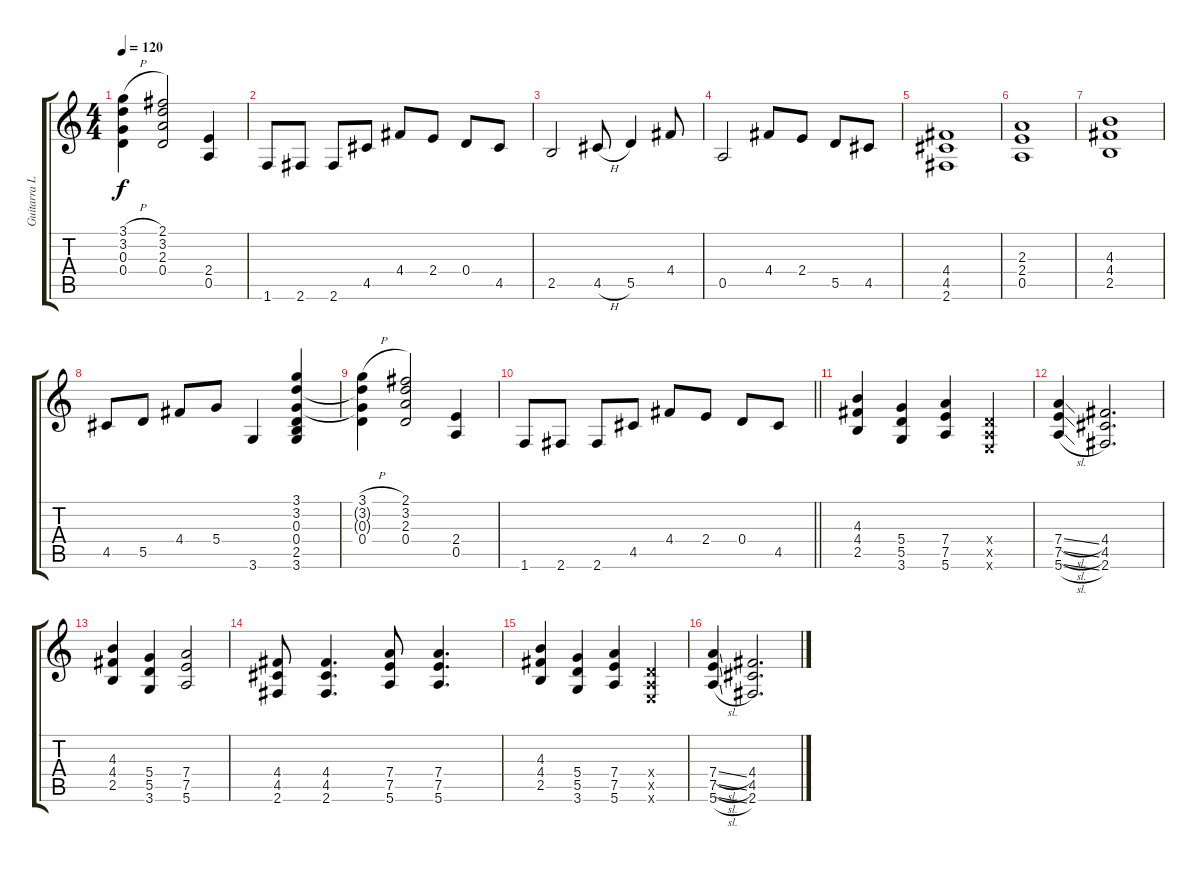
\track ("Guitarra Lider" "Guitarra L") {instrument overdrivenguitar}
\staff {score tabs}
\tuning (E4 B3 G3 D3 A2 E2) {hide}
\ts (4 4)
\tempo 120
\clef g2
\ks c
(3.1{h} 3.2{t} 0.3{t} 0.4).4{dy f} (2.1 3.2 2.3 0.4).2 (2.4 0.5).4 |
1.6.8 2.6.8 2.6.8 4.5.8 4.4.8 2.4.8 0.4.8 4.5.8 |
2.5.2 4.5{h}.8 5.5.4 4.4.8 |
0.5.2 4.4.8 2.4.8 5.5.8 4.5.8 |
(4.4 4.5 2.6).1 |
(2.3 2.4 0.5).1 |
(4.3 4.4 2.5).1 |
4.5.8 5.5.8 4.4.8 5.4.8 3.6.4 (3.1 3.2 0.3 0.4 2.5 3.6).4 |
(3.1{h} 3.2{t} 0.3{t} 0.4).4 (2.1 3.2 2.3 0.4).2 (2.4 0.5).4 |
\barLineRight lightlight
1.6.8 2.6.8 2.6.8 4.5.8 4.4.8 2.4.8 0.4.8 4.5.8 |
(4.3 4.4 2.5).4 (5.4 5.5 3.6).4 (7.4 7.5 5.6).4 (0.4{x} 0.5{x} 0.6{x}).4 |
(7.4{sl} 7.5{sl} 5.6{sl}).4 (4.4 4.5 2.6).2{d} |
(4.3 4.4 2.5).4 (5.4 5.5 3.6).4 (7.4 7.5 5.6).2 |
(4.4 4.5 2.6).8 (4.4 4.5 2.6).4{d} (7.4 7.5 5.6).8 (7.4 7.5 5.6).4{d} |
(4.3 4.4 2.5).4 (5.4 5.5 3.6).4 (7.4 7.5 5.6).4 (0.4{x} 0.5{x} 0.6{x}).4 |
(7.4{sl} 7.5{sl} 5.6{sl}).4 (4.4 4.5 2.6).2{d}
